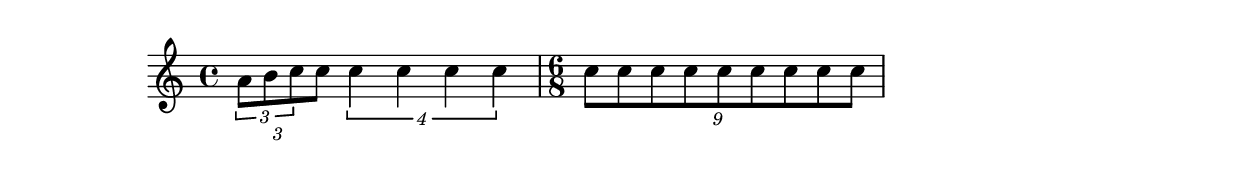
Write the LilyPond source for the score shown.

\score{
	\notes \context Voice \relative c'' {
		 \times 2/3 { \times 2/3 { a8 b c}  c }
		 \times 3/4 { c4 c4 c4 c4 }
		 \time 6/8;
		 \times 6/9 { c8 c c c c c c c c }

		 }
}

\version "1.3.59"; 
